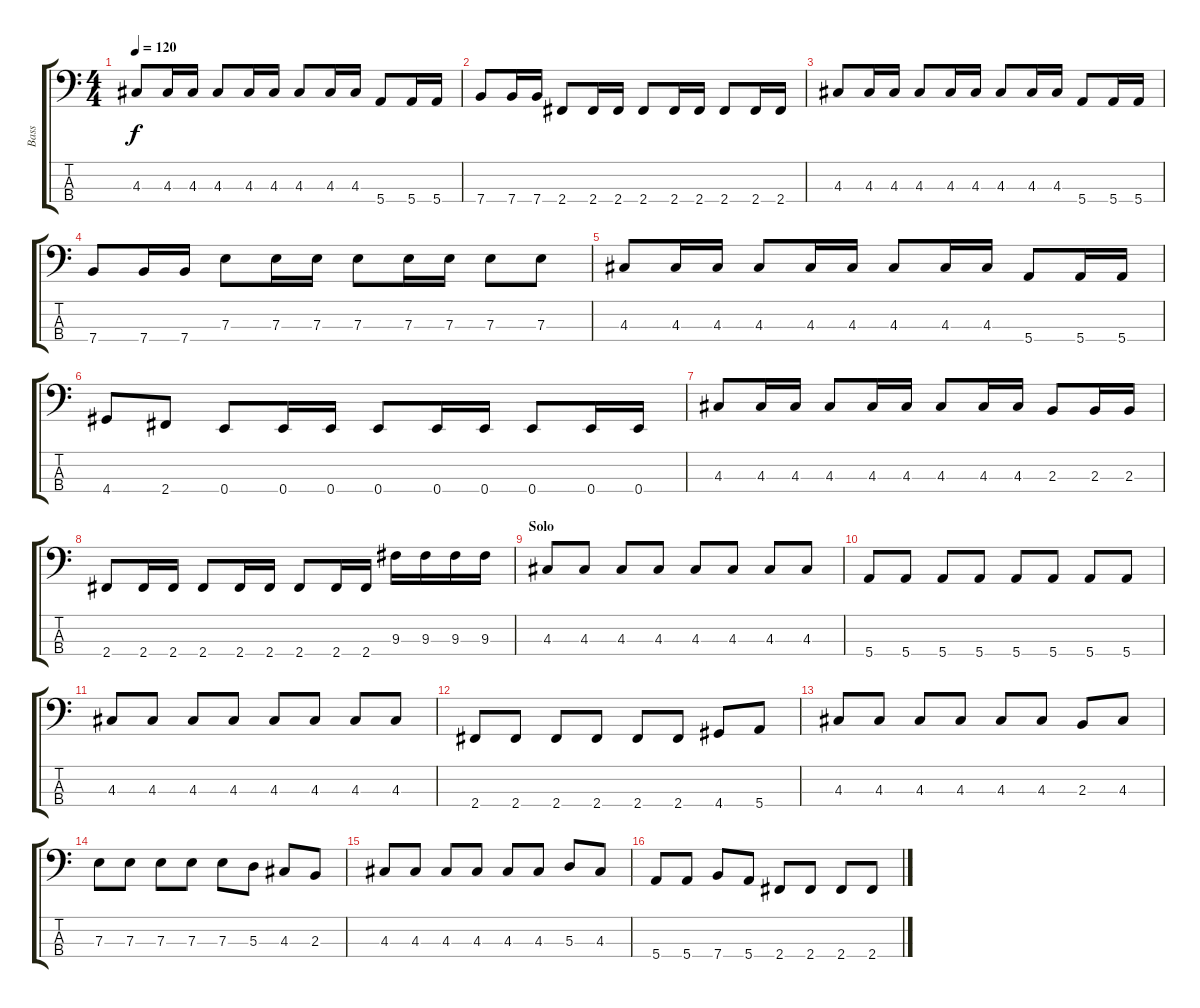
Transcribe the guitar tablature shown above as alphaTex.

\track ("Bass" "Bass") {instrument electricbasspick}
\staff {score tabs}
\tuning (G2 D2 A1 E1) {hide}
\ts (4 4)
\tempo 120
\clef f4
\ks c
4.3.8{dy f} 4.3.16 4.3.16 4.3.8 4.3.16 4.3.16 4.3.8 4.3.16 4.3.16 5.4.8 5.4.16 5.4.16 |
7.4.8 7.4.16 7.4.16 2.4.8 2.4.16 2.4.16 2.4.8 2.4.16 2.4.16 2.4.8 2.4.16 2.4.16 |
4.3.8 4.3.16 4.3.16 4.3.8 4.3.16 4.3.16 4.3.8 4.3.16 4.3.16 5.4.8 5.4.16 5.4.16 |
7.4.8 7.4.16 7.4.16 7.3.8 7.3.16 7.3.16 7.3.8 7.3.16 7.3.16 7.3.8 7.3.8 |
4.3.8 4.3.16 4.3.16 4.3.8 4.3.16 4.3.16 4.3.8 4.3.16 4.3.16 5.4.8 5.4.16 5.4.16 |
4.4.8 2.4.8 0.4.8 0.4.16 0.4.16 0.4.8 0.4.16 0.4.16 0.4.8 0.4.16 0.4.16 |
4.3.8 4.3.16 4.3.16 4.3.8 4.3.16 4.3.16 4.3.8 4.3.16 4.3.16 2.3.8 2.3.16 2.3.16 |
2.4.8 2.4.16 2.4.16 2.4.8 2.4.16 2.4.16 2.4.8 2.4.16 2.4.16 9.3.16 9.3.16 9.3.16 9.3.16 |
\section ("" "Solo")
4.3.8 4.3.8 4.3.8 4.3.8 4.3.8 4.3.8 4.3.8 4.3.8 |
5.4.8 5.4.8 5.4.8 5.4.8 5.4.8 5.4.8 5.4.8 5.4.8 |
4.3.8 4.3.8 4.3.8 4.3.8 4.3.8 4.3.8 4.3.8 4.3.8 |
2.4.8 2.4.8 2.4.8 2.4.8 2.4.8 2.4.8 4.4.8 5.4.8 |
4.3.8 4.3.8 4.3.8 4.3.8 4.3.8 4.3.8 2.3.8 4.3.8 |
7.3.8 7.3.8 7.3.8 7.3.8 7.3.8 5.3.8 4.3.8 2.3.8 |
4.3.8 4.3.8 4.3.8 4.3.8 4.3.8 4.3.8 5.3.8 4.3.8 |
5.4.8 5.4.8 7.4.8 5.4.8 2.4.8 2.4.8 2.4.8 2.4.8
